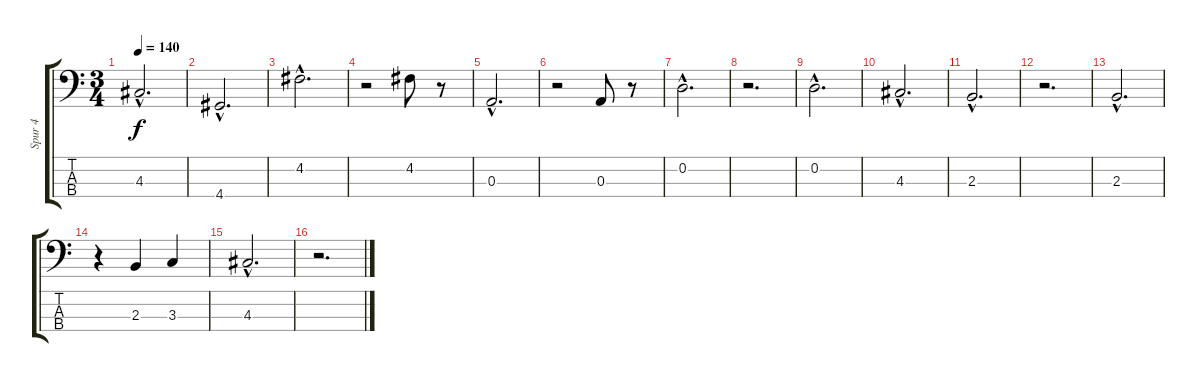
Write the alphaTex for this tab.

\track ("Spur 4" "Spur 4") {instrument acousticbass}
\staff {score tabs}
\tuning (G2 D2 A1 E1) {hide}
\ts (3 4)
\tempo 140
\clef f4
\ks c
4.3{hac}.2{d dy f} |
4.4{hac}.2{d} |
4.2{hac}.2{d} |
r.2 4.2.8 r.8 |
0.3{hac}.2{d} |
r.2 0.3.8 r.8 |
0.2{hac}.2{d} |
r.2{d} |
0.2{hac}.2{d} |
4.3{hac}.2{d} |
2.3{hac}.2{d} |
r.2{d} |
2.3{hac}.2{d} |
r.4 2.3.4 3.3.4 |
4.3{hac}.2{d} |
r.2{d}
